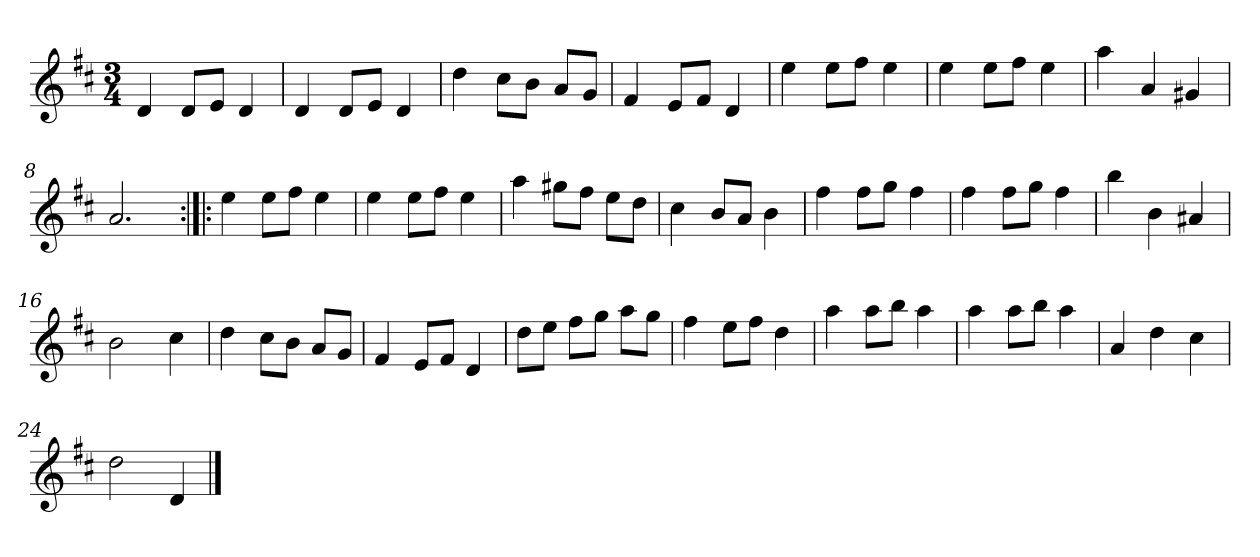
**kern
*part1
*staff1
*clefG2
*k[f#c#]
*D:
*M3/4
*MM120
=1
4d
8d/L
8e/J
4d
=2
4d
8d/L
8e/J
4d
=3
4dd
8cc#\L
8b\J
8a/L
8g/J
=4
4f#
8e/L
8f#/J
4d
=5
4ee
8ee\L
8ff#\J
4ee
=6
4ee
8ee\L
8ff#\J
4ee
=7
4aa
4a
4g#X
=8
2.a
=9:|!|:
4ee
8ee\L
8ff#\J
4ee
=10
4ee
8ee\L
8ff#\J
4ee
=11
4aa
8gg#X\L
8ff#\J
8ee\L
8dd\J
=12
4cc#
8b/L
8a/J
4b
=13
4ff#
8ff#\L
8gg\J
4ff#
=14
4ff#
8ff#\L
8gg\J
4ff#
=15
4bb
4b
4a#X
=16
2b
4cc#
=17
4dd
8cc#\L
8b\J
8a/L
8g/J
=18
4f#
8e/L
8f#/J
4d
=19
8dd\L
8ee\J
8ff#\L
8gg\J
8aa\L
8gg\J
=20
4ff#
8ee\L
8ff#\J
4dd
=21
4aa
8aa\L
8bb\J
4aa
=22
4aa
8aa\L
8bb\J
4aa
=23
4a
4dd
4cc#
=24
2dd
4d
==
*-
